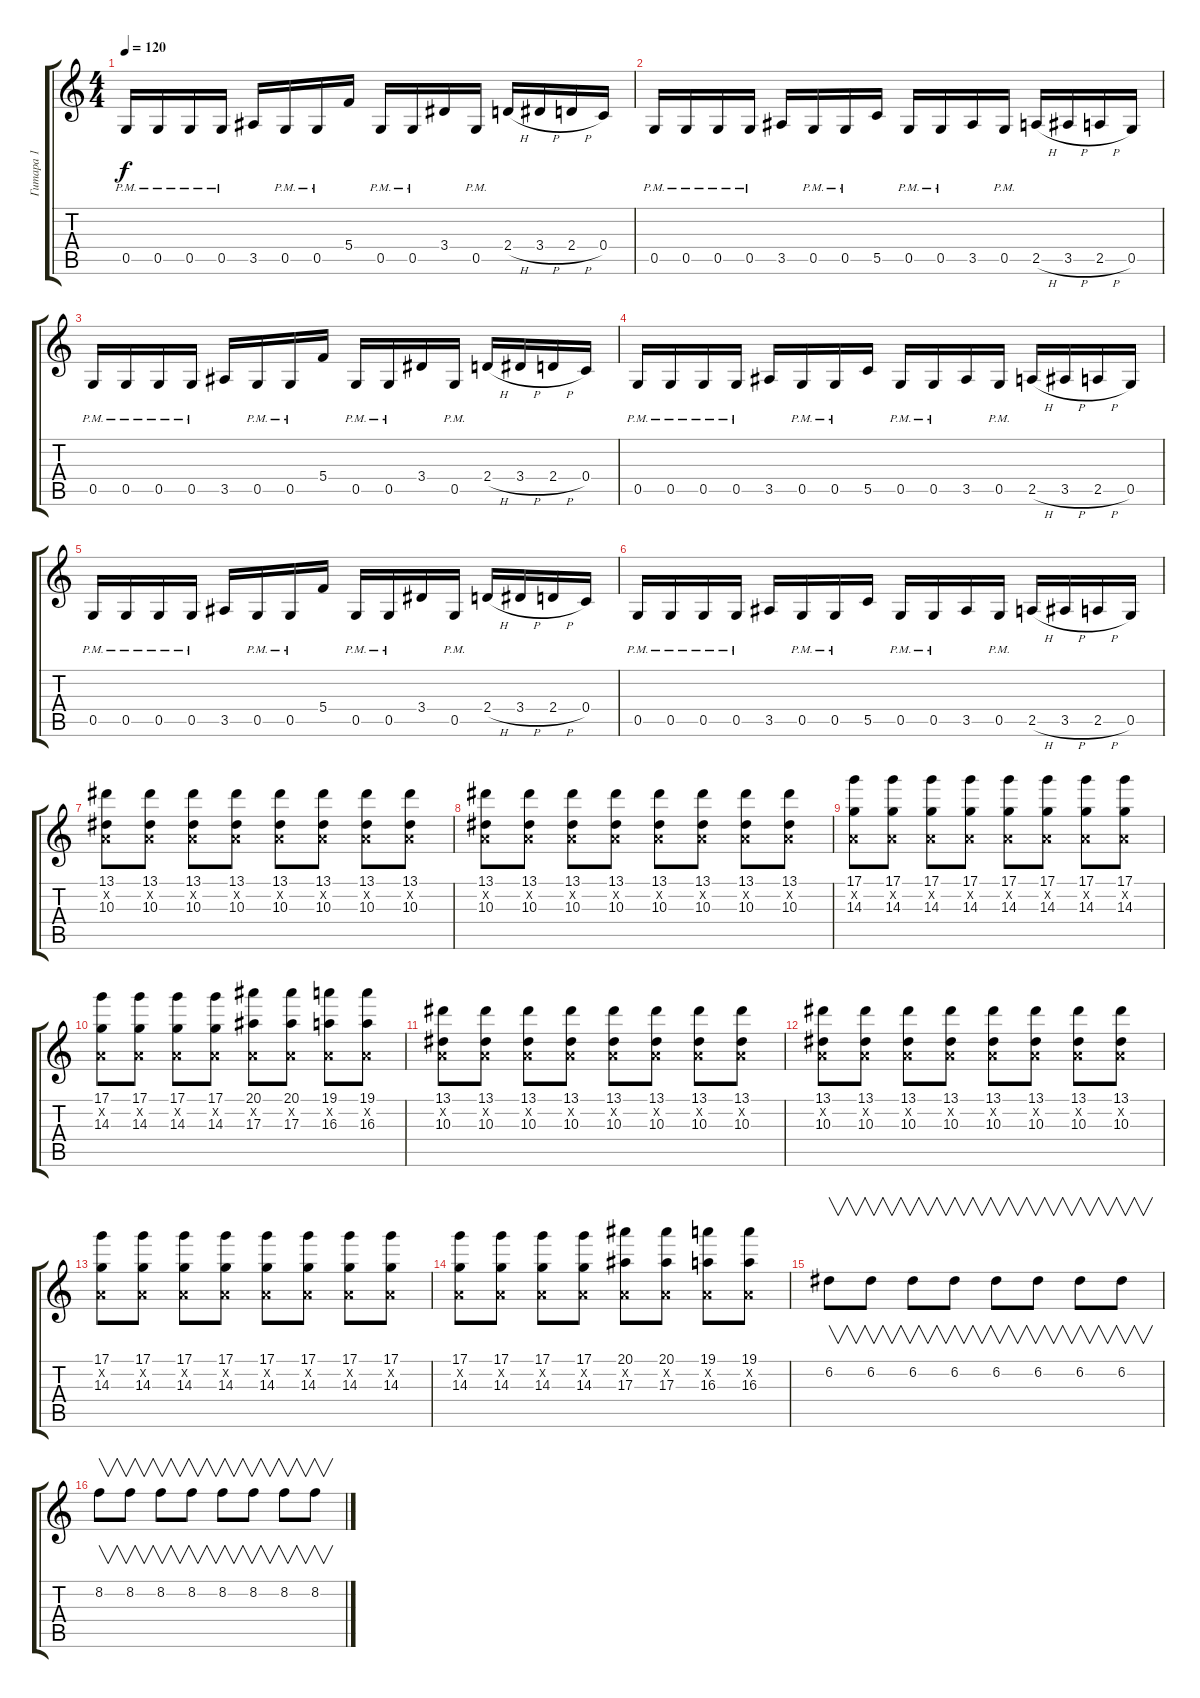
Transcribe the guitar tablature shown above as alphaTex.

\track ("Гитара 1" "Гитара 1") {instrument overdrivenguitar}
\staff {score tabs}
\tuning (D4 A3 F3 C3 G2 D2) {hide}
\ts (4 4)
\tempo 120
\clef g2
\ks c
0.5{pm}.16{dy f} 0.5{pm}.16 0.5{pm}.16 0.5{pm}.16 3.5.16 0.5{pm}.16 0.5{pm}.16 5.4.16 0.5{pm}.16 0.5{pm}.16 3.4.16 0.5{pm}.16 2.4{h}.16 3.4{h}.16 2.4{h}.16 0.4.16 |
0.5{pm}.16 0.5{pm}.16 0.5{pm}.16 0.5{pm}.16 3.5.16 0.5{pm}.16 0.5{pm}.16 5.5.16 0.5{pm}.16 0.5{pm}.16 3.5.16 0.5{pm}.16 2.5{h}.16 3.5{h}.16 2.5{h}.16 0.5.16 |
0.5{pm}.16 0.5{pm}.16 0.5{pm}.16 0.5{pm}.16 3.5.16 0.5{pm}.16 0.5{pm}.16 5.4.16 0.5{pm}.16 0.5{pm}.16 3.4.16 0.5{pm}.16 2.4{h}.16 3.4{h}.16 2.4{h}.16 0.4.16 |
0.5{pm}.16 0.5{pm}.16 0.5{pm}.16 0.5{pm}.16 3.5.16 0.5{pm}.16 0.5{pm}.16 5.5.16 0.5{pm}.16 0.5{pm}.16 3.5.16 0.5{pm}.16 2.5{h}.16 3.5{h}.16 2.5{h}.16 0.5.16 |
0.5{pm}.16 0.5{pm}.16 0.5{pm}.16 0.5{pm}.16 3.5.16 0.5{pm}.16 0.5{pm}.16 5.4.16 0.5{pm}.16 0.5{pm}.16 3.4.16 0.5{pm}.16 2.4{h}.16 3.4{h}.16 2.4{h}.16 0.4.16 |
0.5{pm}.16 0.5{pm}.16 0.5{pm}.16 0.5{pm}.16 3.5.16 0.5{pm}.16 0.5{pm}.16 5.5.16 0.5{pm}.16 0.5{pm}.16 3.5.16 0.5{pm}.16 2.5{h}.16 3.5{h}.16 2.5{h}.16 0.5.16 |
(13.1 0.2{x} 10.3).8 (13.1 0.2{x} 10.3).8 (13.1 0.2{x} 10.3).8 (13.1 0.2{x} 10.3).8 (13.1 0.2{x} 10.3).8 (13.1 0.2{x} 10.3).8 (13.1 0.2{x} 10.3).8 (13.1 0.2{x} 10.3).8 |
(13.1 0.2{x} 10.3).8 (13.1 0.2{x} 10.3).8 (13.1 0.2{x} 10.3).8 (13.1 0.2{x} 10.3).8 (13.1 0.2{x} 10.3).8 (13.1 0.2{x} 10.3).8 (13.1 0.2{x} 10.3).8 (13.1 0.2{x} 10.3).8 |
(17.1 0.2{x} 14.3).8 (17.1 0.2{x} 14.3).8 (17.1 0.2{x} 14.3).8 (17.1 0.2{x} 14.3).8 (17.1 0.2{x} 14.3).8 (17.1 0.2{x} 14.3).8 (17.1 0.2{x} 14.3).8 (17.1 0.2{x} 14.3).8 |
(17.1 0.2{x} 14.3).8 (17.1 0.2{x} 14.3).8 (17.1 0.2{x} 14.3).8 (17.1 0.2{x} 14.3).8 (20.1 0.2{x} 17.3).8 (20.1 0.2{x} 17.3).8 (19.1 0.2{x} 16.3).8 (19.1 0.2{x} 16.3).8 |
(13.1 0.2{x} 10.3).8 (13.1 0.2{x} 10.3).8 (13.1 0.2{x} 10.3).8 (13.1 0.2{x} 10.3).8 (13.1 0.2{x} 10.3).8 (13.1 0.2{x} 10.3).8 (13.1 0.2{x} 10.3).8 (13.1 0.2{x} 10.3).8 |
(13.1 0.2{x} 10.3).8 (13.1 0.2{x} 10.3).8 (13.1 0.2{x} 10.3).8 (13.1 0.2{x} 10.3).8 (13.1 0.2{x} 10.3).8 (13.1 0.2{x} 10.3).8 (13.1 0.2{x} 10.3).8 (13.1 0.2{x} 10.3).8 |
(17.1 0.2{x} 14.3).8 (17.1 0.2{x} 14.3).8 (17.1 0.2{x} 14.3).8 (17.1 0.2{x} 14.3).8 (17.1 0.2{x} 14.3).8 (17.1 0.2{x} 14.3).8 (17.1 0.2{x} 14.3).8 (17.1 0.2{x} 14.3).8 |
(17.1 0.2{x} 14.3).8 (17.1 0.2{x} 14.3).8 (17.1 0.2{x} 14.3).8 (17.1 0.2{x} 14.3).8 (20.1 0.2{x} 17.3).8 (20.1 0.2{x} 17.3).8 (19.1 0.2{x} 16.3).8 (19.1 0.2{x} 16.3).8 |
6.2.8{v} 6.2.8{v} 6.2.8{v} 6.2.8{v} 6.2.8{v} 6.2.8{v} 6.2.8{v} 6.2.8{v} |
8.2.8{v} 8.2.8{v} 8.2.8{v} 8.2.8{v} 8.2.8{v} 8.2.8{v} 8.2.8{v} 8.2.8{v}
